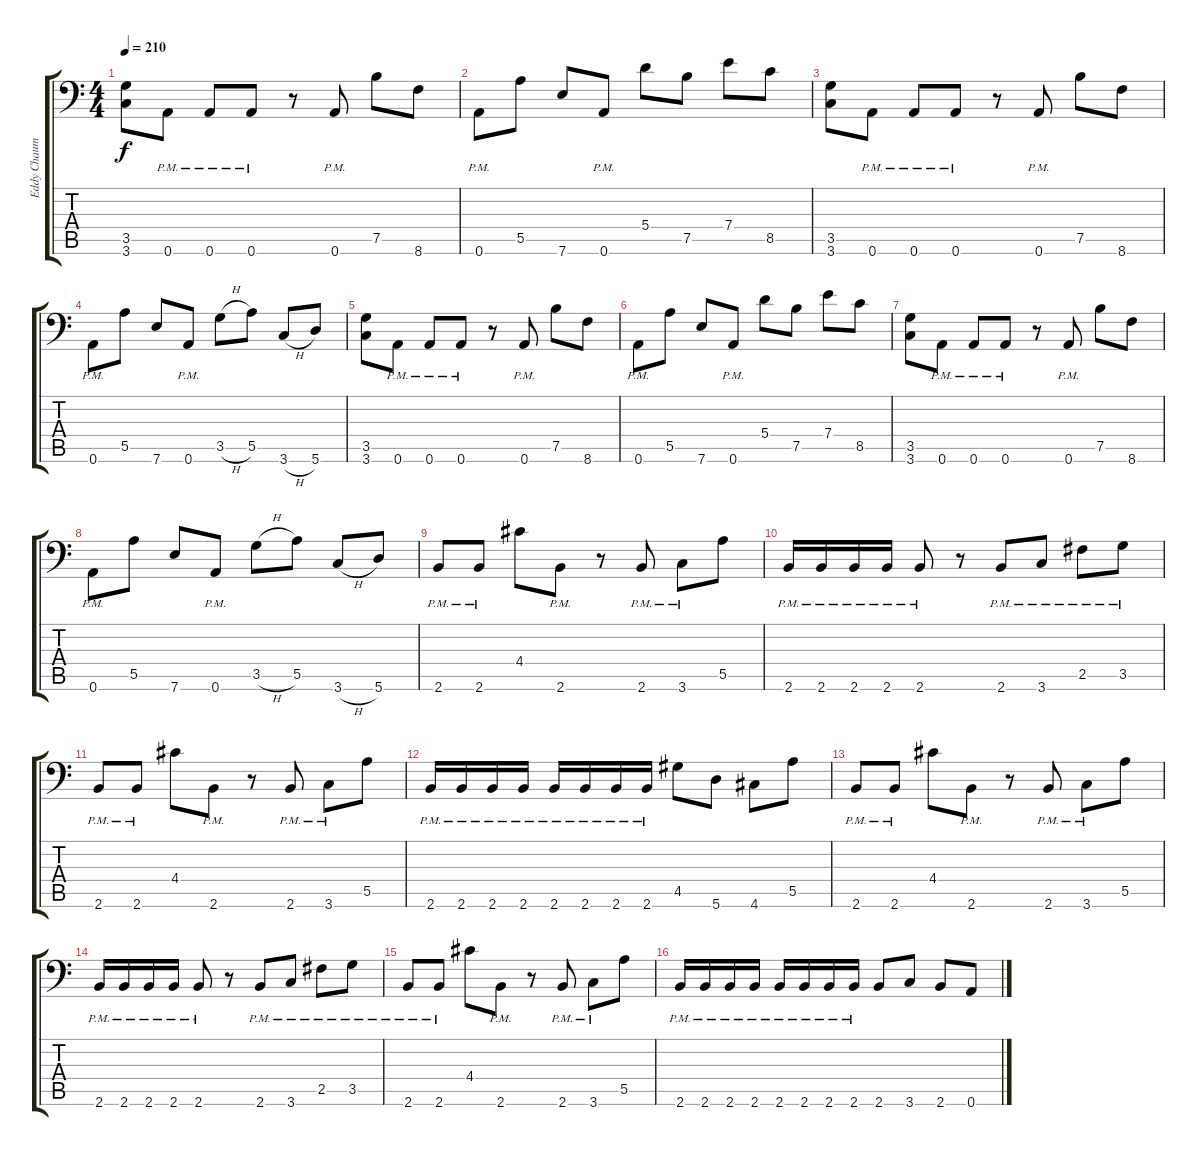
\track ("Eddy Chaumulot (Rythm)" "Eddy Chaum") {instrument distortionguitar}
\staff {score tabs}
\tuning (B3 Gb3 D3 A2 E2 A1) {hide}
\ts (4 4)
\tempo 210
\clef f4
\ks c
(3.5 3.6).8{dy f} 0.6{pm}.8 0.6{pm}.8 0.6{pm}.8 r.8 0.6{pm}.8 7.5.8 8.6.8 |
0.6{pm}.8 5.5.8 7.6.8 0.6{pm}.8 5.4.8 7.5.8 7.4.8 8.5.8 |
(3.5 3.6).8 0.6{pm}.8 0.6{pm}.8 0.6{pm}.8 r.8 0.6{pm}.8 7.5.8 8.6.8 |
0.6{pm}.8 5.5.8 7.6.8 0.6{pm}.8 3.5{h}.8 5.5.8 3.6{h}.8 5.6.8 |
(3.5 3.6).8 0.6{pm}.8 0.6{pm}.8 0.6{pm}.8 r.8 0.6{pm}.8 7.5.8 8.6.8 |
0.6{pm}.8 5.5.8 7.6.8 0.6{pm}.8 5.4.8 7.5.8 7.4.8 8.5.8 |
(3.5 3.6).8 0.6{pm}.8 0.6{pm}.8 0.6{pm}.8 r.8 0.6{pm}.8 7.5.8 8.6.8 |
0.6{pm}.8 5.5.8 7.6.8 0.6{pm}.8 3.5{h}.8 5.5.8 3.6{h}.8 5.6.8 |
2.6{pm}.8 2.6{pm}.8 4.4.8 2.6{pm}.8 r.8 2.6{pm}.8 3.6{pm}.8 5.5.8 |
2.6{pm}.16 2.6{pm}.16 2.6{pm}.16 2.6{pm}.16 2.6{pm}.8 r.8 2.6{pm}.8 3.6{pm}.8 2.5{pm}.8 3.5{pm}.8 |
2.6{pm}.8 2.6{pm}.8 4.4.8 2.6{pm}.8 r.8 2.6{pm}.8 3.6{pm}.8 5.5.8 |
2.6{pm}.16 2.6{pm}.16 2.6{pm}.16 2.6{pm}.16 2.6{pm}.16 2.6{pm}.16 2.6{pm}.16 2.6{pm}.16 4.5.8 5.6.8 4.6.8 5.5.8 |
2.6{pm}.8 2.6{pm}.8 4.4.8 2.6{pm}.8 r.8 2.6{pm}.8 3.6{pm}.8 5.5.8 |
2.6{pm}.16 2.6{pm}.16 2.6{pm}.16 2.6{pm}.16 2.6{pm}.8 r.8 2.6{pm}.8 3.6{pm}.8 2.5{pm}.8 3.5{pm}.8 |
2.6{pm}.8 2.6{pm}.8 4.4.8 2.6{pm}.8 r.8 2.6{pm}.8 3.6{pm}.8 5.5.8 |
2.6{pm}.16 2.6{pm}.16 2.6{pm}.16 2.6{pm}.16 2.6{pm}.16 2.6{pm}.16 2.6{pm}.16 2.6{pm}.16 2.6.8 3.6.8 2.6.8 0.6.8
